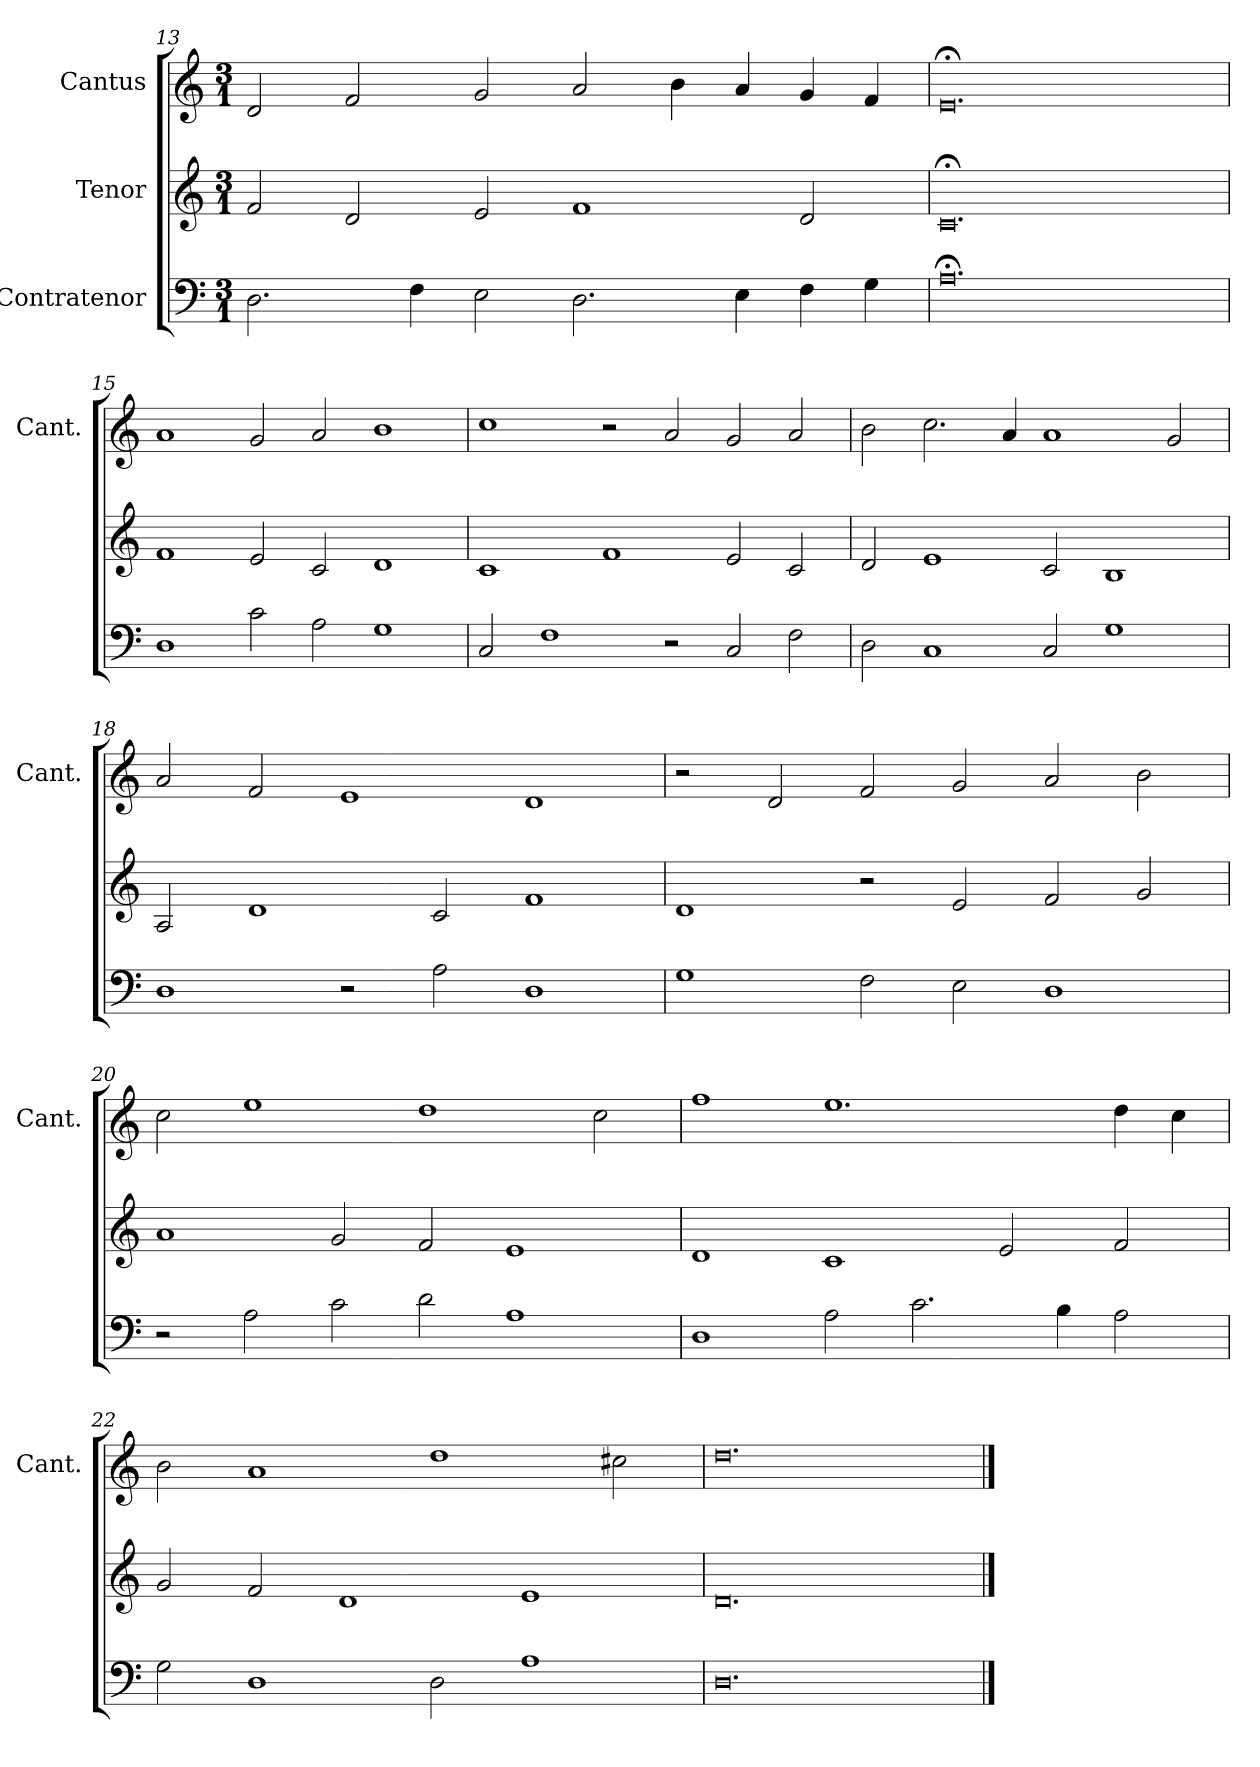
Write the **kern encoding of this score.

**kern	**kern	**kern
*part3	*part2	*part1
*staff3	*staff2	*staff1
*I"Contratenor	*I"Tenor	*I"Cantus
*	*	*I'Cant.
*clefF4	*clefG2	*clefG2
*k[]	*k[]	*k[]
*C:	*C:	*C:
*M3/1	*M3/1	*M3/1
=13	=13	=13
2.D\	2f/	2d/
.	2d/	2f/
4F\	.	.
2E\	2e/	2g/
2.D\	1f/	2a/
.	.	4b\
4E\	.	4a/
4F\	2d/	4g/
4G\	.	4f/
=14	=14	=14
0.A;<\	0.c;</	0.e;</
=15	=15	=15
1D\	1f/	1a/
2c\	2e/	2g/
2A\	2c/	2a/
1G\	1d/	1b\
=16	=16	=16
2C/	1c/	1cc\
1F\	.	.
.	1f/	2r
2r	.	2a/
2C/	2e/	2g/
2F\	2c/	2a/
=17	=17	=17
2D\	2d/	2b\
1C/	1e/	2.cc\
.	.	4a/
2C/	2c/	1a/
1G\	1B/	.
.	.	2g/
=18	=18	=18
1D\	2A/	2a/
.	1d/	2f/
2r	.	1e/
2A\	2c/	.
1D\	1f/	1d/
=19	=19	=19
1G\	1d/	2r
.	.	2d/
2F\	2r	2f/
2E\	2e/	2g/
1D\	2f/	2a/
.	2g/	2b\
=20	=20	=20
2r	1a/	2cc\
2A\	.	1ee\
2c\	2g/	.
2d\	2f/	1dd\
1A\	1e/	.
.	.	2cc\
=21	=21	=21
1D\	1d/	1ff\
2A\	1c/	1.ee\
2.c\	.	.
.	2e/	.
4B\	.	.
2A\	2f/	4dd\
.	.	4cc\
=22	=22	=22
2G\	2g/	2b\
1D\	2f/	1a/
.	1d/	.
2D\	.	1dd\
1A\	1e/	.
.	.	2cc#X\
=23	=23	=23
0.D\	0.d/	0.dd\
==	==	==
*-	*-	*-
